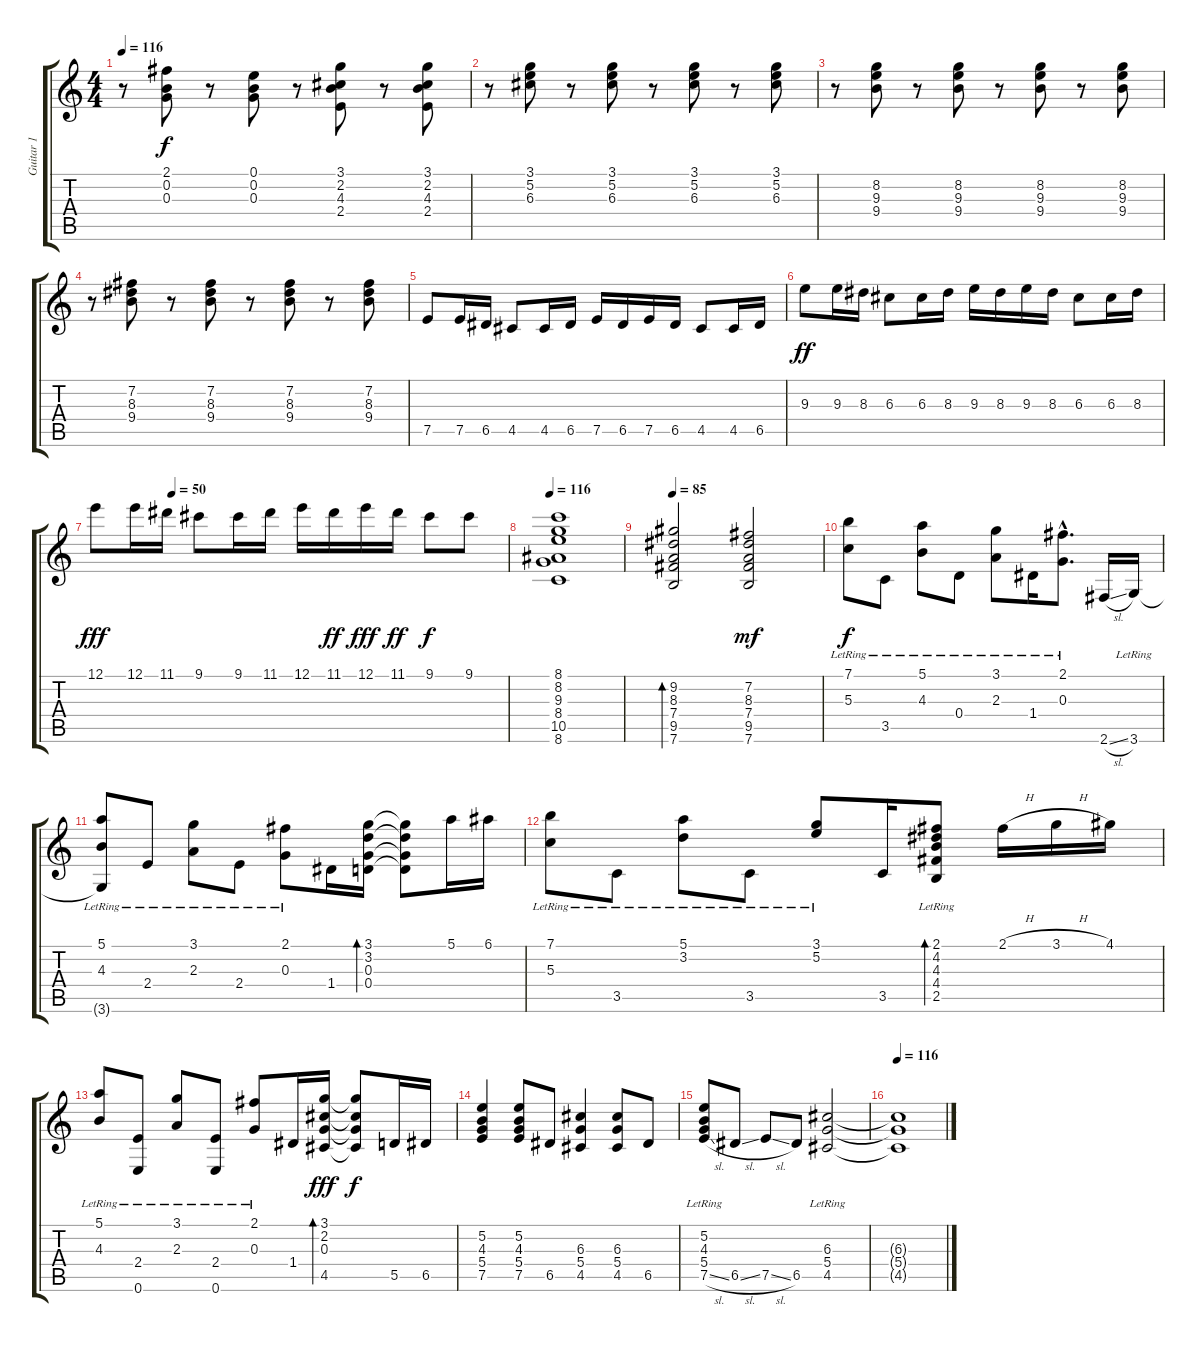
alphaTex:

\track ("Guitar 1" "Guitar 1") {instrument electricguitarjazz}
\staff {score tabs}
\tuning (E4 B3 G3 D3 A2 E2) {hide}
\ts (4 4)
\tempo 116
\clef g2
\ks c
r.8{dy f} (2.1 0.2 0.3).8 r.8 (0.1 0.2 0.3).8 r.8 (3.1 2.2 4.3 2.4).8 r.8 (3.1 2.2 4.3 2.4).8 |
r.8 (3.1 5.2 6.3).8 r.8 (3.1 5.2 6.3).8 r.8 (3.1 5.2 6.3).8 r.8 (3.1 5.2 6.3).8 |
r.8 (8.2 9.3 9.4).8 r.8 (8.2 9.3 9.4).8 r.8 (8.2 9.3 9.4).8 r.8 (8.2 9.3 9.4).8 |
r.8 (7.2 8.3 9.4).8 r.8 (7.2 8.3 9.4).8 r.8 (7.2 8.3 9.4).8 r.8 (7.2 8.3 9.4).8 |
7.5.8{volume 16 balance 13 instrument electricguitarjazz} 7.5.16 6.5.16 4.5.8 4.5.16 6.5.16 7.5.16 6.5.16 7.5.16 6.5.16 4.5.8 4.5.16 6.5.16 |
9.3.8{dy ff} 9.3.16 8.3.16 6.3.8 6.3.16 8.3.16 9.3.16 8.3.16 9.3.16 8.3.16 6.3.8 6.3.16 8.3.16 |
\tempo (50 0.1875)
12.1.8{dy fff} 12.1.16 11.1.16 9.1.8 9.1.16 11.1.16 12.1.16 11.1.16{dy ff} 12.1.16{dy fff} 11.1.16{dy ff} 9.1.8{dy f} 9.1.8 |
\tempo 116
(8.1 8.2 9.3 8.4 10.5 8.6).1 |
\tempo 85
(9.2 8.3 7.4 9.5 7.6).2{bd 480} (7.2 8.3 7.4 9.5 7.6).2{dy mf} |
(7.1{lr} 5.3{lr}).8{dy f} 3.5{lr}.8 (5.1{lr} 4.3{lr}).8 0.4{lr}.8 (3.1{lr} 2.3{lr}).8 1.4{lr}.16 (2.1{hac lr} 0.3{hac lr}).8{d} 2.6{sl}.16 3.6{lr}.16 |
(5.1{lr} 4.3{lr} 3.6{t}).8 2.4{lr}.8 (3.1{lr} 2.3{lr}).8 2.4{lr}.8 (2.1{lr} 0.3{lr}).8 1.4.16 (3.1 3.2 0.3 0.4).16{bd 60} (3.1{t} 3.2{t} 0.3{t} 0.4{t}).8 5.1.16 6.1.16 |
(7.1{lr} 5.3{lr}).8 3.5{lr}.8 (5.1{lr} 3.2{lr}).8 3.5{lr}.8 (3.1{lr} 5.2{lr}).8 3.5.16 (2.1 4.2{lr} 4.3{lr} 4.4{lr} 2.5{lr}).8{bd 60} 2.1{h}.16 3.1{h}.16 4.1.16 |
(5.1{lr} 4.3{lr}).8 (2.4{lr} 0.6{lr}).8 (3.1{lr} 2.3{lr}).8 (2.4 0.6{lr}).8 (2.1{lr} 0.3{lr}).8 1.4.16 (3.1 2.2 0.3 4.5).16{bd 60 dy fff} (3.1{t} 2.2{t} 0.3{t} 4.5{t}).8{dy f} 5.5.16 6.5.16 |
(5.2 4.3 5.4 7.5).4 (5.2 4.3 5.4 7.5).8 6.5.8 (6.3 5.4 4.5).4 (6.3 5.4 4.5).8 6.5.8 |
(5.2{lr} 4.3{lr} 5.4{lr} 7.5{sl}).8 6.5{sl}.8 7.5{sl}.8 6.5.8 (6.3{lr} 5.4{lr} 4.5{lr}).2 |
\tempo 116
(6.3{t} 5.4{t} 4.5{t}).1
